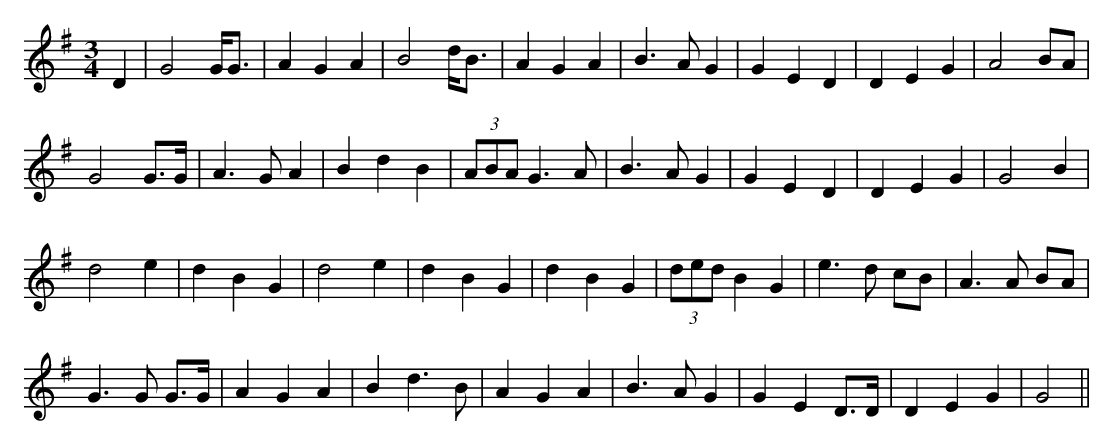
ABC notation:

X:1
M:3/4
K:G
D2|G4 G<G|A2 G2 A2|B4 d<B|A2 G2 A2|B3 A G2|G2 E2 D2|D2 E2 G2|A4 BA|
G4 G>G|A3 G A2|B2 d2 B2|(3ABA G3 A|B3 A G2|G2 E2 D2|D2 E2 G2|G4 B2|
d4 e2|d2 B2 G2|d4 e2|d2 B2 G2|d2 B2 G2|(3ded B2 G2|e3 d cB|A3 A BA|
G3 G G>G|A2 G2 A2|B2 d3 B|A2 G2 A2|B3 A G2|G2 E2 D>D|D2 E2 G2|G4||
